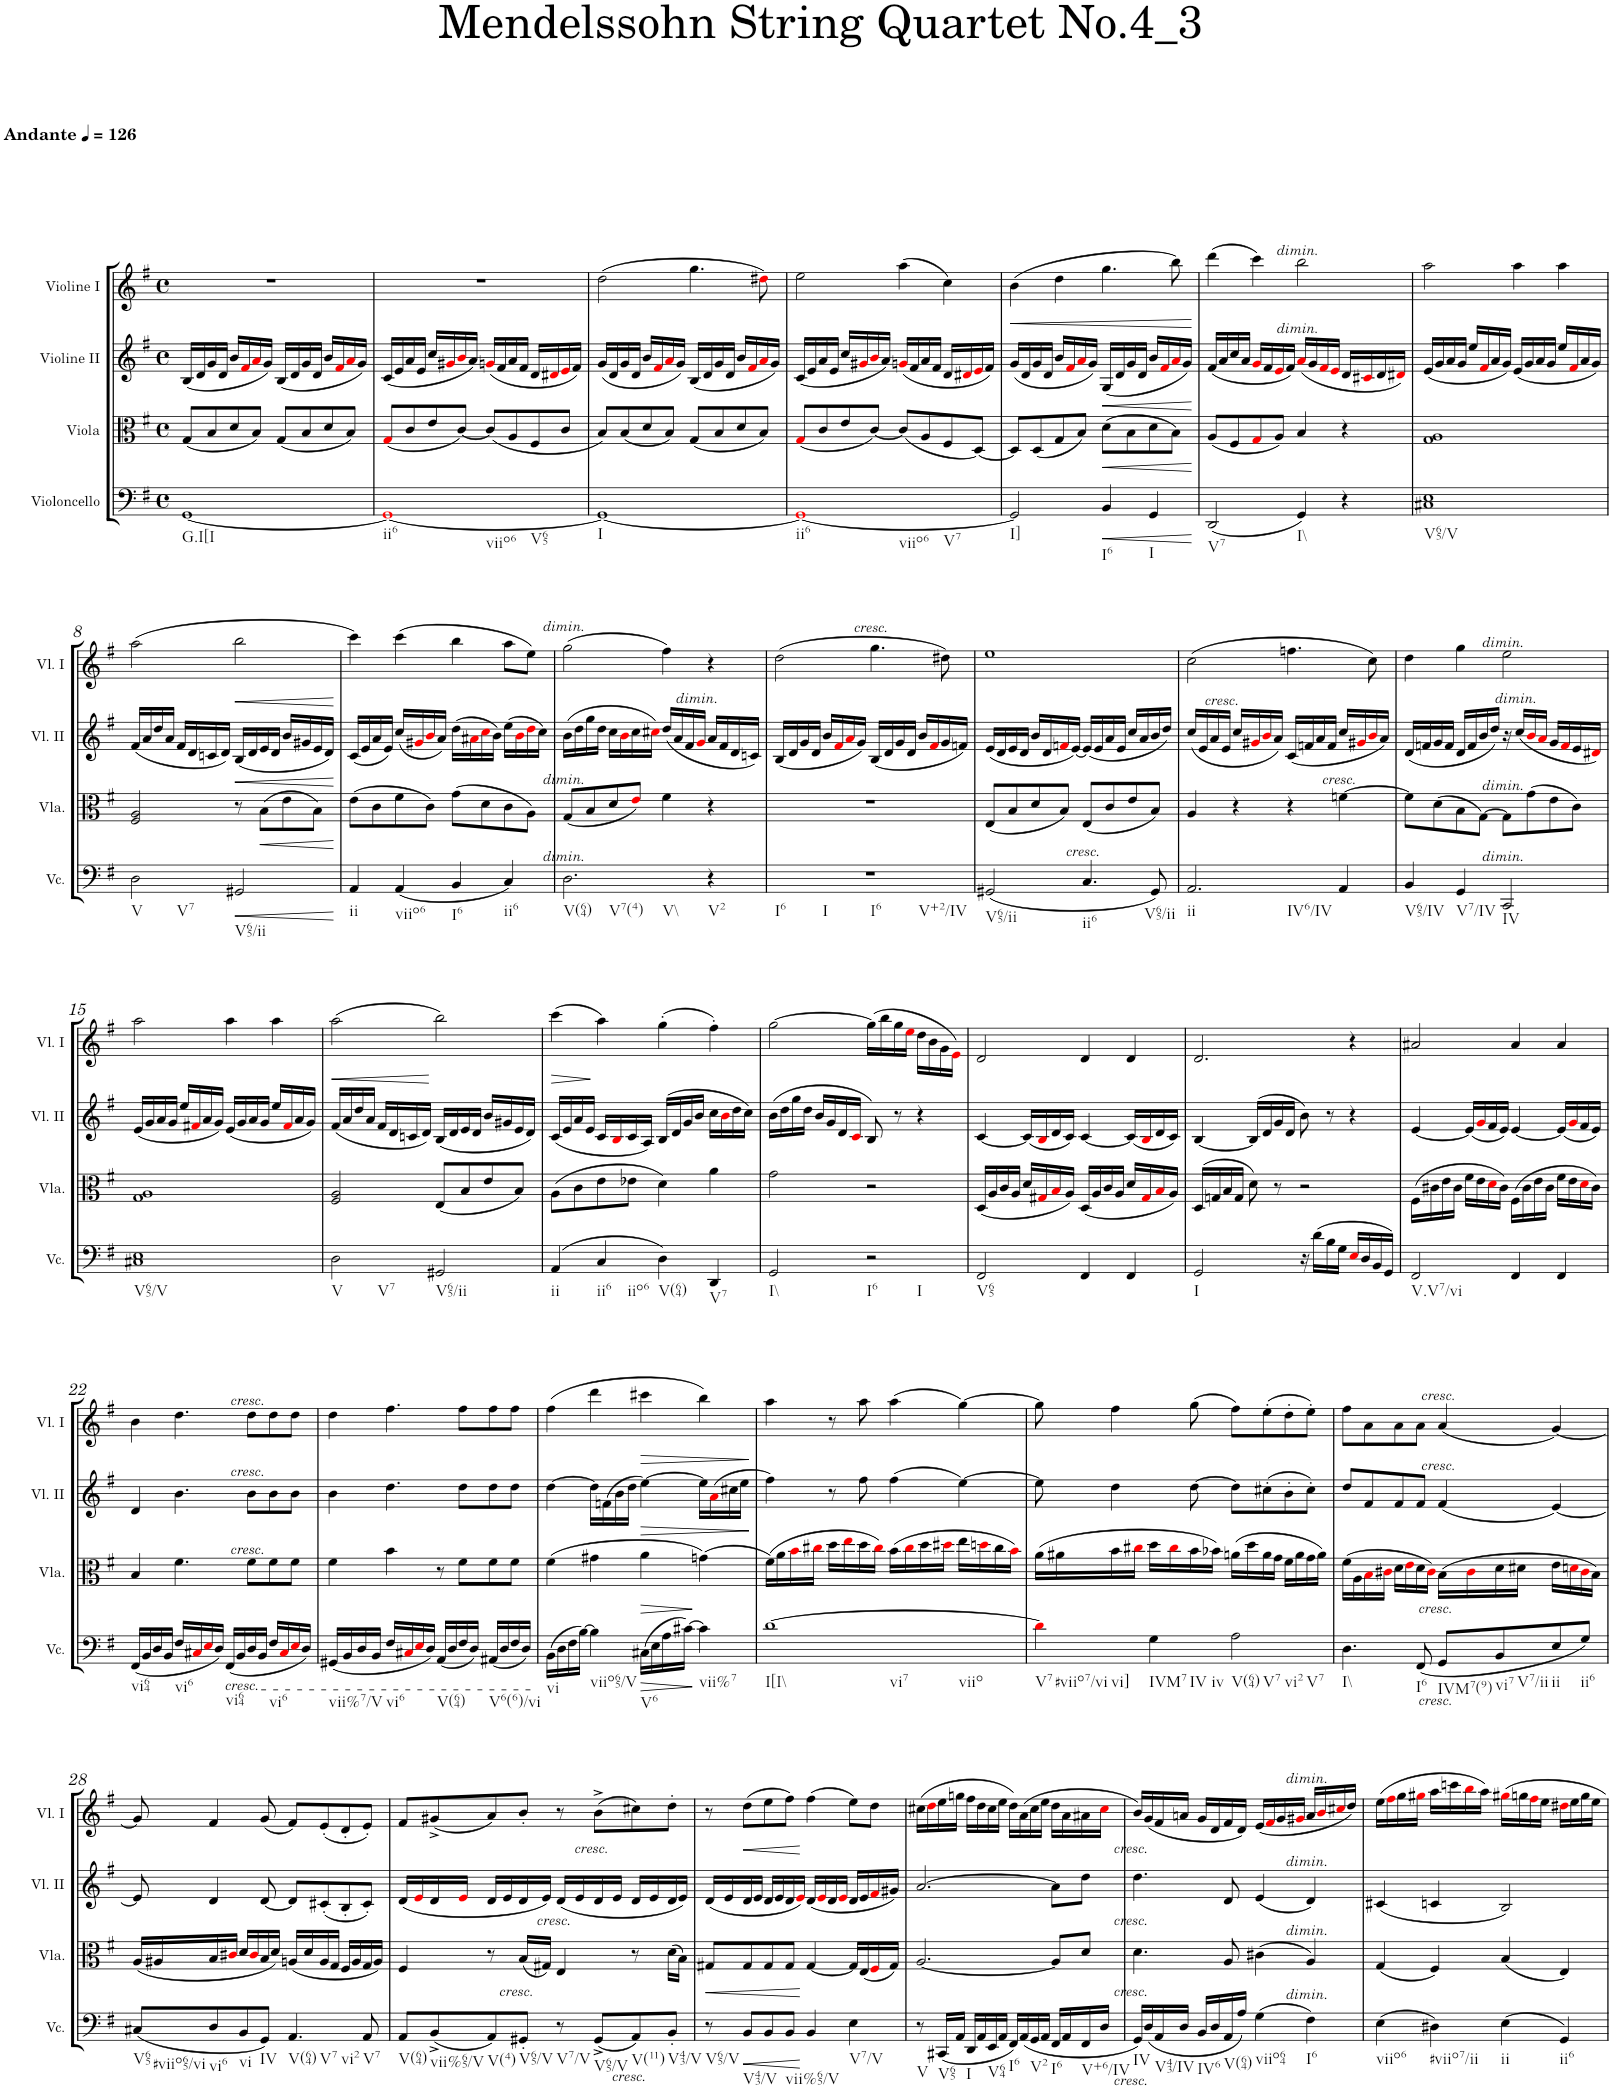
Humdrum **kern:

**kern	**dynam	**kern	**dynam	**kern	**dynam	**kern	**dynam
*part4	*part4	*part3	*part3	*part2	*part2	*part1	*part1
*staff4	*staff4	*staff3	*staff3	*staff2	*staff2	*staff1	*staff1
*I"Violoncello	*	*I"Viola	*	*I"Violine II	*	*I"Violine I	*
*I'Vc.	*	*I'Vla.	*	*I'Vl. II	*	*I'Vl. I	*
*clefF4	*	*clefC3	*	*clefG2	*	*clefG2	*
*k[f#]	*	*k[f#]	*	*k[f#]	*	*k[f#]	*
*M4/4	*	*M4/4	*	*M4/4	*	*M4/4	*
*met(c)	*	*met(c)	*	*met(c)	*	*met(c)	*
*MM126	*	*MM126	*	*MM126	*	*MM126	*
=1	=1	=1	=1	=1	=1	=1	=1
!	!	!	!	!	!	!LO:TX:a:B:t=Andante	!
!LO:TX:b:t=G.I[I	!	!	!	!	!	!	!
[1GG	.	(8G/L	.	(16B/LL	.	1r	.
.	.	.	.	16d/	.	.	.
.	.	8B/	.	16g/	.	.	.
.	.	.	.	16d/JJ	.	.	.
.	.	8d/	.	16b/LL	.	.	.
.	.	.	.	16f#i/	.	.	.
.	.	8B/J)	.	16ai/	.	.	.
.	.	.	.	16g/JJ)	.	.	.
.	.	(8G/L	.	(16B/LL	.	.	.
.	.	.	.	16d/	.	.	.
.	.	8B/	.	16g/	.	.	.
.	.	.	.	16d/JJ	.	.	.
.	.	8d/	.	16b/LL	.	.	.
.	.	.	.	16f#i/	.	.	.
.	.	8B/J)	.	16ai/	.	.	.
.	.	.	.	16g/JJ)	.	.	.
=2	=2	=2	=2	=2	=2	=2	=2
!LO:TX:b:t=ii6	!	!	!	!	!	!	!
!LO:TX:b:t=viio6	!	!	!	!	!	!	!
!LO:TX:b:t=V65	!	!	!	!	!	!	!
1GGi_	.	(8Gi/L	.	(16c/LL	.	1r	.
.	.	.	.	16e/	.	.	.
.	.	8c/	.	16a/	.	.	.
.	.	.	.	16e/JJ	.	.	.
.	.	8e/	.	16cc/LL	.	.	.
.	.	.	.	16g#Xi/	.	.	.
.	.	[8c/J)	.	16bi/	.	.	.
.	.	.	.	16a/JJ)	.	.	.
.	.	(8c/L]	.	(16gni/LL	.	.	.
.	.	.	.	16f#/	.	.	.
.	.	8A/	.	16a/	.	.	.
.	.	.	.	16f#/JJ	.	.	.
.	.	8F#/	.	16d/LL	.	.	.
.	.	.	.	16d#Xi/	.	.	.
.	.	8c/J	.	16ei/	.	.	.
.	.	.	.	16f#/JJ)	.	.	.
=3	=3	=3	=3	=3	=3	=3	=3
!LO:TX:b:t=I	!	!	!	!	!	!	!
1GG_	.	8B/L)	.	(16g/LL	.	(2dd\	.
.	.	.	.	16d/	.	.	.
.	.	(8B/	.	16g/	.	.	.
.	.	.	.	16d/JJ	.	.	.
.	.	8d/	.	16b/LL	.	.	.
.	.	.	.	16f#i/	.	.	.
.	.	8B/J)	.	16ai/	.	.	.
.	.	.	.	16g/JJ)	.	.	.
.	.	(8G/L	.	(16B/LL	.	4.gg\	.
.	.	.	.	16d/	.	.	.
.	.	8B/	.	16g/	.	.	.
.	.	.	.	16d/JJ	.	.	.
.	.	8d/	.	16b/LL	.	.	.
.	.	.	.	16f#i/	.	.	.
.	.	8B/J)	.	16ai/	.	8dd#Xi\)	.
.	.	.	.	16g/JJ)	.	.	.
=4	=4	=4	=4	=4	=4	=4	=4
!LO:TX:b:t=ii6	!	!	!	!	!	!	!
!LO:TX:b:t=viio6	!	!	!	!	!	!	!
!LO:TX:b:t=V7	!	!	!	!	!	!	!
1GGi_	.	(8Gi/L	.	(16c/LL	.	2ee\	.
.	.	.	.	16e/	.	.	.
.	.	8c/	.	16a/	.	.	.
.	.	.	.	16e/JJ	.	.	.
.	.	8e/	.	16cc/LL	.	.	.
.	.	.	.	16g#Xi/	.	.	.
.	.	[8c/J)	.	16bi/	.	.	.
.	.	.	.	16a/JJ)	.	.	.
.	.	(8c/L]	.	(16gni/LL	.	(4aa\	.
.	.	.	.	16f#/	.	.	.
.	.	8A/	.	16a/	.	.	.
.	.	.	.	16f#/JJ	.	.	.
.	.	8F#/	.	16d/LL	.	4cc\)	.
.	.	.	.	16d#Xi/	.	.	.
.	.	[8D/J)	.	16ei/	.	.	.
.	.	.	.	16f#/JJ)	.	.	.
=5	=5	=5	=5	=5	=5	=5	=5
!LO:TX:b:t=I]	!	!	!	!	!	!	!
!	!	!	!	!	!	!	!LO:HP:b
2GG/]	.	8D/L]	.	(16g/LL	.	(4b\	<
.	.	.	.	16d/	.	.	.
.	.	(8D/	.	16g/	.	.	.
.	.	.	.	16d/JJ	.	.	.
.	.	8G/	.	16b/LL	.	4dd\	.
.	.	.	.	16f#i/	.	.	.
.	.	8B/J)	.	16ai/	.	.	.
.	.	.	.	16g/JJ)	.	.	.
!LO:TX:b:t=I6	!	!	!	!	!	!	!
!	!LO:HP:b	!	!LO:HP:b	!	!LO:HP:b	!	!
4BB/	<	(8d\L	<	(16G/LL	<	4.gg\	.
.	.	.	.	16d/	.	.	.
.	.	8B\	.	16g/	.	.	.
.	.	.	.	16d/JJ	.	.	.
!LO:TX:b:t=I	!	!	!	!	!	!	!
4GG/	.	8d\	.	16b/LL	.	.	.
.	.	.	.	16f#i/	.	.	.
.	.	8B\J)	.	16ai/	.	8bb\)	.
.	.	.	.	16g/JJ)	.	.	.
.	[	.	[	.	[	.	[
=6	=6	=6	=6	=6	=6	=6	=6
!LO:TX:b:t=V7	!	!	!	!	!	!	!
(2DD/	.	(8A/L	.	(16f#/LL	.	(4ddd\	.
.	.	.	.	16a/	.	.	.
.	.	8F#/	.	16cc/	.	.	.
.	.	.	.	16a/JJ	.	.	.
.	.	8Gi/	.	16gi/LL	.	4ccc\)	.
.	.	.	.	16f#/	.	.	.
.	.	8A/J)	.	16ei/	.	.	.
.	.	.	.	16f#/JJ)	.	.	.
!	!	!	!	!	!	!LO:TX:a:i:t=dimin.	!
!	!	!	!	!LO:TX:a:i:t=dimin.	!	!	!
!LO:TX:b:t=I\\	!	!	!	!	!	!	!
4GG/)	.	4B/	.	(16ai/LL	.	2bb\	.
.	.	.	.	16g/	.	.	.
.	.	.	.	16f#i/	.	.	.
.	.	.	.	16ei/JJ	.	.	.
4r	.	4r	.	16d/LL	.	.	.
.	.	.	.	16c#Xi/	.	.	.
.	.	.	.	16d/	.	.	.
.	.	.	.	16d#Xi/JJ)	.	.	.
=7	=7	=7	=7	=7	=7	=7	=7
!LO:TX:b:t=V65/V	!	!	!	!	!	!	!
1C#X 1E	.	1G 1A	.	(16e/LL	.	2aa\	.
.	.	.	.	16g/	.	.	.
.	.	.	.	16a/	.	.	.
.	.	.	.	16g/JJ	.	.	.
.	.	.	.	16ee/LL	.	.	.
.	.	.	.	16f#i/	.	.	.
.	.	.	.	16a/	.	.	.
.	.	.	.	16g/JJ)	.	.	.
.	.	.	.	(16e/LL	.	4aa\	.
.	.	.	.	16g/	.	.	.
.	.	.	.	16a/	.	.	.
.	.	.	.	16g/JJ	.	.	.
.	.	.	.	16ee/LL	.	4aa\	.
.	.	.	.	16f#i/	.	.	.
.	.	.	.	16a/	.	.	.
.	.	.	.	16g/JJ)	.	.	.
!!LO:LB:g=z
=8	=8	=8	=8	=8	=8	=8	=8
!LO:TX:b:t=V	!	!	!	!	!	!	!
!LO:TX:b:t=V7	!	!	!	!	!	!	!
2D\	.	2F#/ 2A/	.	(16f#/LL	.	(2aa\	.
.	.	.	.	16a/	.	.	.
.	.	.	.	16dd/	.	.	.
.	.	.	.	16a/JJ	.	.	.
.	.	.	.	16f#/LL	.	.	.
.	.	.	.	16d/	.	.	.
.	.	.	.	16cn/	.	.	.
.	.	.	.	16d/JJ)	.	.	.
!LO:TX:b:t=V65/ii	!	!	!	!	!	!	!
!	!LO:HP:b	!	!	!	!LO:HP:b	!	!LO:HP:b
2GG#X/	<	8r	.	(16B/LL	<	2bb\	<
.	.	.	.	16d/	.	.	.
!	!	!	!LO:HP:b	!	!	!	!
.	.	(8B\L	<	16e/	.	.	.
.	.	.	.	16d/JJ	.	.	.
.	.	8e\	.	16b/LL	.	.	.
.	.	.	.	16g#X/	.	.	.
.	.	8B\J)	.	16e/	.	.	.
.	.	.	.	16d/JJ)	.	.	.
.	[	.	[	.	[	.	[
=9	=9	=9	=9	=9	=9	=9	=9
!LO:TX:b:t=ii	!	!	!	!	!	!	!
4AA/	.	(8e\L	.	(16c/LL	.	4ccc\)	.
.	.	.	.	16e/	.	.	.
.	.	8c\	.	16a/	.	.	.
.	.	.	.	16e/JJ)	.	.	.
!LO:TX:b:t=viio6	!	!	!	!	!	!	!
(4AA/	.	8f#\	.	(16cc/LL	.	(4ccc\	.
.	.	.	.	16g#Xi/	.	.	.
.	.	8c\J)	.	16bi/	.	.	.
.	.	.	.	16a/JJ)	.	.	.
!LO:TX:b:t=I6	!	!	!	!	!	!	!
4BB/	.	(8g\L	.	(16dd\LL	.	4bb\	.
.	.	.	.	16a#Xi\	.	.	.
.	.	8d\	.	16cci\	.	.	.
.	.	.	.	16b\JJ)	.	.	.
!LO:TX:b:t=ii6	!	!	!	!	!	!	!
4C/)	.	8c\	.	(16ee\LL	.	8aa\L	.
.	.	.	.	16bi\	.	.	.
.	.	8A\J)	.	16ddi\	.	8ee\J)	.
.	.	.	.	16cc\JJ)	.	.	.
=10	=10	=10	=10	=10	=10	=10	=10
!	!	!	!	!	!	!LO:TX:a:i:t=dimin.	!
!	!	!LO:TX:a:i:t=dimin.	!	!	!	!	!
!LO:TX:a:i:t=dimin.	!	!	!	!	!	!	!
!LO:TX:b:t=V(64)	!	!	!	!	!	!	!
!LO:TX:b:t=V7(4)	!	!	!	!	!	!	!
!LO:TX:b:t=V\\	!	!	!	!	!	!	!
2.D\	.	(8G/L	.	(16b\LL	.	(2gg\	.
.	.	.	.	16dd\	.	.	.
.	.	8B/	.	16gg\	.	.	.
.	.	.	.	16dd\JJ	.	.	.
.	.	8d/	.	16cc\LL	.	.	.
.	.	.	.	16bi\	.	.	.
.	.	8ei/J)	.	16cc\	.	.	.
.	.	.	.	16cc#Xi\JJ)	.	.	.
.	.	4f#\	.	(16dd/LL	.	4ff#\)	.
.	.	.	.	16a/	.	.	.
.	.	.	.	16f#/	.	.	.
!	!	!	!	!LO:TX:a:i:t=dimin.	!	!	!
.	.	.	.	16gi/JJ	.	.	.
!LO:TX:b:t=V2	!	!	!	!	!	!	!
4r	.	4r	.	16a/LL	.	4r	.
.	.	.	.	16f#/	.	.	.
.	.	.	.	16d/	.	.	.
.	.	.	.	16cn/JJ)	.	.	.
=11	=11	=11	=11	=11	=11	=11	=11
!LO:TX:b:t=I6	!	!	!	!	!	!	!
!LO:TX:b:t=I	!	!	!	!	!	!	!
!LO:TX:b:t=I6	!	!	!	!	!	!	!
!LO:TX:b:t=V+2/IV	!	!	!	!	!	!	!
1r	.	1r	.	(16B/LL	.	(2dd\	.
.	.	.	.	16d/	.	.	.
.	.	.	.	16g/	.	.	.
.	.	.	.	16d/JJ	.	.	.
.	.	.	.	16b/LL	.	.	.
.	.	.	.	16f#i/	.	.	.
.	.	.	.	16ai/	.	.	.
.	.	.	.	16g/JJ)	.	.	.
!	!	!	!	!	!	!LO:TX:a:i:t=cresc.	!
.	.	.	.	(16B/LL	.	4.gg\	.
.	.	.	.	16d/	.	.	.
.	.	.	.	16g/	.	.	.
.	.	.	.	16d/JJ	.	.	.
.	.	.	.	16b/LL	.	.	.
.	.	.	.	16f#i/	.	.	.
.	.	.	.	16g/	.	8dd#X\)	.
.	.	.	.	16fn/JJ)	.	.	.
=12	=12	=12	=12	=12	=12	=12	=12
!LO:TX:b:t=V65/ii	!	!	!	!	!	!	!
(2GG#X/	.	(8E/L	.	(16e/LL	.	1ee	.
.	.	.	.	16d/	.	.	.
.	.	8B/	.	16e/	.	.	.
.	.	.	.	16d/JJ	.	.	.
.	.	8d/	.	16b/LL	.	.	.
.	.	.	.	16d/	.	.	.
.	.	8B/J)	.	16fni/	.	.	.
.	.	.	.	[16e/JJ)	.	.	.
!LO:TX:a:i:t=cresc.	!	!	!	!	!	!	!
!LO:TX:b:t=ii6	!	!	!	!	!	!	!
4.C/	.	(8E/L	.	(16e/LL]	.	.	.
.	.	.	.	16e/	.	.	.
.	.	8c/	.	16a/	.	.	.
.	.	.	.	16e/JJ	.	.	.
.	.	8e/	.	16cc/LL	.	.	.
.	.	.	.	16a/	.	.	.
!LO:TX:b:t=V65/ii	!	!	!	!	!	!	!
8GG#/)	.	8B/J)	.	16b/	.	.	.
.	.	.	.	16dd/JJ)	.	.	.
=13	=13	=13	=13	=13	=13	=13	=13
!LO:TX:b:t=ii	!	!	!	!	!	!	!
!LO:TX:b:t=IV6/IV	!	!	!	!	!	!	!
2.AA/	.	4A/	.	(16cc/LL	.	(2cc\	.
.	.	.	.	16e/	.	.	.
.	.	.	.	16a/	.	.	.
!	!	!	!	!LO:TX:a:i:t=cresc.	!	!	!
.	.	.	.	16e/JJ	.	.	.
.	.	4r	.	16cc/LL	.	.	.
.	.	.	.	16g#Xi/	.	.	.
.	.	.	.	16bi/	.	.	.
.	.	.	.	16a/JJ)	.	.	.
.	.	4r	.	(16c/LL	.	4.ffn\	.
.	.	.	.	16fn/	.	.	.
.	.	.	.	16a/	.	.	.
.	.	.	.	16f/JJ	.	.	.
!	!	!LO:TX:a:i:t=cresc.	!	!	!	!	!
4AA/	.	[4fn\	.	16cc/LL	.	.	.
.	.	.	.	16g#Xi/	.	.	.
.	.	.	.	16bi/	.	8cc\)	.
.	.	.	.	16a/JJ)	.	.	.
=14	=14	=14	=14	=14	=14	=14	=14
!LO:TX:b:t=V65/IV	!	!	!	!	!	!	!
4BB/	.	8f\L]	.	(16d/LL	.	4dd\	.
.	.	.	.	16fn/	.	.	.
.	.	(8d\	.	16g/	.	.	.
.	.	.	.	16f/JJ	.	.	.
!LO:TX:b:t=V7/IV	!	!	!	!	!	!	!
4GG/	.	8B\	.	16d/LL	.	4gg\	.
.	.	.	.	16f/	.	.	.
.	.	[8G\J)	.	16b/	.	.	.
.	.	.	.	16dd/JJ)	.	.	.
!	!	!	!	!	!	!LO:TX:a:i:t=dimin.	!
!	!	!LO:TX:a:i:t=dimin.	!	!	!	!	!
!LO:TX:a:i:t=dimin.	!	!	!	!	!	!	!
!LO:TX:b:t=IV	!	!	!	!	!	!	!
2CC/	.	8G\L]	.	16r	.	2ee\	.
!	!	!	!	!LO:TX:a:i:t=dimin.	!	!	!
.	.	.	.	(16cc/LL	.	.	.
.	.	(8g\	.	16bi/	.	.	.
.	.	.	.	16ai/JJ	.	.	.
.	.	8e\	.	16g/LL	.	.	.
.	.	.	.	16fi/	.	.	.
.	.	8c\J)	.	16e/	.	.	.
.	.	.	.	16d#Xi/JJ)	.	.	.
!!LO:LB:g=z
=15	=15	=15	=15	=15	=15	=15	=15
!LO:TX:b:t=V65/V	!	!	!	!	!	!	!
1C#X 1E	.	1G 1A	.	(16e/LL	.	2aa\	.
.	.	.	.	16g/	.	.	.
.	.	.	.	16a/	.	.	.
.	.	.	.	16g/JJ	.	.	.
.	.	.	.	16ee/LL	.	.	.
.	.	.	.	16f#Xi/	.	.	.
.	.	.	.	16a/	.	.	.
.	.	.	.	16g/JJ)	.	.	.
.	.	.	.	(16e/LL	.	4aa\	.
.	.	.	.	16g/	.	.	.
.	.	.	.	16a/	.	.	.
.	.	.	.	16g/JJ	.	.	.
.	.	.	.	16ee/LL	.	4aa\	.
.	.	.	.	16f#i/	.	.	.
.	.	.	.	16a/	.	.	.
.	.	.	.	16g/JJ)	.	.	.
=16	=16	=16	=16	=16	=16	=16	=16
!LO:TX:b:t=V	!	!	!	!	!	!	!
!LO:TX:b:t=V7	!	!	!	!	!	!	!
!	!	!	!	!	!	!	!LO:HP:b
2D\	.	2F#/ 2A/	.	(16f#/LL	.	(2aa\	<
.	.	.	.	16a/	.	.	.
.	.	.	.	16dd/	.	.	.
.	.	.	.	16a/JJ	.	.	.
.	.	.	.	16f#/LL	.	.	.
.	.	.	.	16d/	.	.	.
.	.	.	.	16cn/	.	.	.
.	.	.	.	16d/JJ)	.	.	.
!LO:TX:b:t=V65/ii	!	!	!	!	!	!	!
2GG#X/	.	(8E/L	.	(16B/LL	.	2bb\)	[
.	.	.	.	16d/	.	.	.
.	.	8B/	.	16e/	.	.	.
.	.	.	.	16d/JJ	.	.	.
.	.	8e/	.	16b/LL	.	.	.
.	.	.	.	16g#X/	.	.	.
.	.	8B/J)	.	16e/	.	.	.
.	.	.	.	16d/JJ)	.	.	.
=17	=17	=17	=17	=17	=17	=17	=17
!LO:TX:b:t=ii	!	!	!	!	!	!	!
!	!	!	!	!	!	!	!LO:HP:b
(4AA/	.	(8A\L	.	(16c/LL	.	(4ccc\	>
.	.	.	.	16e/	.	.	.
.	.	8c\	.	16a/	.	.	.
.	.	.	.	16e/JJ	.	.	.
!LO:TX:b:t=ii6	!	!	!	!	!	!	!
!LO:TX:b:t=iio6	!	!	!	!	!	!	!
4C/	.	8e\	.	16c/LL	.	4aa\)	]
.	.	.	.	16Bi/	.	.	.
.	.	8e-X\J	.	16c/	.	.	.
.	.	.	.	16A/JJ)	.	.	.
!LO:TX:b:t=V(64)	!	!	!	!	!	!	!
4D\)	.	4d\)	.	(16B/LL	.	(4gg'\	.
.	.	.	.	16d/	.	.	.
.	.	.	.	16g/	.	.	.
.	.	.	.	16b/JJ	.	.	.
!LO:TX:b:t=V7	!	!	!	!	!	!	!
4DD/	.	4a\	.	16cc\LL	.	4ff#'\)	.
.	.	.	.	16bi\	.	.	.
.	.	.	.	16dd\	.	.	.
.	.	.	.	16cc\JJ)	.	.	.
=18	=18	=18	=18	=18	=18	=18	=18
!LO:TX:b:t=I\\	!	!	!	!	!	!	!
2GG/	.	2g\	.	(16b\LL	.	[2gg\	.
.	.	.	.	16dd\	.	.	.
.	.	.	.	16gg\	.	.	.
.	.	.	.	16dd\JJ	.	.	.
.	.	.	.	16b/LL	.	.	.
.	.	.	.	16g/	.	.	.
.	.	.	.	16d/	.	.	.
.	.	.	.	16ci/JJ	.	.	.
!LO:TX:b:t=I6	!	!	!	!	!	!	!
!LO:TX:b:t=I	!	!	!	!	!	!	!
2r	.	2r	.	8B/)	.	(16gg\LL]	.
.	.	.	.	.	.	16bb\	.
.	.	.	.	8r	.	16gg\	.
.	.	.	.	.	.	16eei\JJ	.
.	.	.	.	4r	.	16dd\LL	.
.	.	.	.	.	.	16b\	.
.	.	.	.	.	.	16g\	.
.	.	.	.	.	.	16ei\JJ)	.
=19	=19	=19	=19	=19	=19	=19	=19
!LO:TX:b:t=V65	!	!	!	!	!	!	!
2FF#/	.	(16D/LL	.	[4c/	.	2d/	.
.	.	16A/	.	.	.	.	.
.	.	16c/	.	.	.	.	.
.	.	16A/JJ	.	.	.	.	.
.	.	16d/LL	.	(16c/LL]	.	.	.
.	.	16G#Xi/	.	16Bi/	.	.	.
.	.	16Bi/	.	16d/	.	.	.
.	.	16A/JJ)	.	16c/JJ)	.	.	.
4FF#/	.	(16D/LL	.	[4c/	.	4d/	.
.	.	16A/	.	.	.	.	.
.	.	16c/	.	.	.	.	.
.	.	16A/JJ	.	.	.	.	.
4FF#/	.	16d/LL	.	(16c/LL]	.	4d/	.
.	.	16G#i/	.	16Bi/	.	.	.
.	.	16Bi/	.	16d/	.	.	.
.	.	16A/JJ)	.	16c/JJ)	.	.	.
=20	=20	=20	=20	=20	=20	=20	=20
!LO:TX:b:t=I	!	!	!	!	!	!	!
2GG/	.	(16D/LL	.	[4B/	.	2.d/	.
.	.	16Gn/	.	.	.	.	.
.	.	16B/	.	.	.	.	.
.	.	16G/JJ	.	.	.	.	.
.	.	8d\)	.	(16B/LL]	.	.	.
.	.	.	.	16d/	.	.	.
.	.	8r	.	16g/	.	.	.
.	.	.	.	16d/JJ	.	.	.
16r	.	2r	.	8b\)	.	.	.
(16d\LL	.	.	.	.	.	.	.
16B\	.	.	.	8r	.	.	.
16G\JJ	.	.	.	.	.	.	.
16Ei/LL	.	.	.	4r	.	4r	.
16D/	.	.	.	.	.	.	.
16BB/	.	.	.	.	.	.	.
16GG/JJ)	.	.	.	.	.	.	.
=21	=21	=21	=21	=21	=21	=21	=21
!LO:TX:b:t=V.V7/vi	!	!	!	!	!	!	!
2FF#/	.	(16F#\LL	.	[4e/	.	2a#X/	.
.	.	16c#X\	.	.	.	.	.
.	.	16e\	.	.	.	.	.
.	.	16c#\JJ	.	.	.	.	.
.	.	16f#\LL	.	(16e/LL]	.	.	.
.	.	16e\	.	16gi/	.	.	.
.	.	16di\	.	16f#/	.	.	.
.	.	16c#\JJ)	.	16e/JJ)	.	.	.
4FF#/	.	(16F#\LL	.	[4e/	.	4a#/	.
.	.	16c#\	.	.	.	.	.
.	.	16e\	.	.	.	.	.
.	.	16c#\JJ	.	.	.	.	.
4FF#/	.	16f#\LL	.	(16e/LL]	.	4a#/	.
.	.	16e\	.	16gi/	.	.	.
.	.	16di\	.	16f#/	.	.	.
.	.	16c#\JJ)	.	16e/JJ)	.	.	.
!!LO:LB:g=z
=22	=22	=22	=22	=22	=22	=22	=22
!LO:TX:b:t=vi64	!	!	!	!	!	!	!
(16FF#/LL	.	4B/	.	4d/	.	4b\	.
16BB/	.	.	.	.	.	.	.
16D/	.	.	.	.	.	.	.
16BB/JJ	.	.	.	.	.	.	.
!LO:TX:b:t=vi6	!	!	!	!	!	!	!
16F#/LL	.	4.f#\	.	4.b\	.	4.dd\	.
16C#Xi/	.	.	.	.	.	.	.
16Ei/	.	.	.	.	.	.	.
16D/JJ)	.	.	.	.	.	.	.
!LO:TX:b:i:t=cresc.	!	!	!	!	!	!	!
!LO:TX:b:t=vi64	!	!	!	!	!	!	!
(16FF#/LL	.	.	.	.	.	.	.
16BB/	.	.	.	.	.	.	.
!	!	!	!	!	!	!LO:TX:a:i:t=cresc.	!
!	!	!	!	!LO:TX:a:i:t=cresc.	!	!	!
!	!	!LO:TX:a:i:t=cresc.	!	!	!	!	!
16D/	.	8f#\L	.	8b\L	.	8dd\L	.
16BB/JJ	.	.	.	.	.	.	.
!LO:TX:b:t=vi6	!	!	!	!	!	!	!
16F#/LL	.	8f#\	.	8b\	.	8dd\	.
16C#i/	.	.	.	.	.	.	.
16Ei/	.	8f#\J	.	8b\J	.	8dd\J	.
16D/JJ)	.	.	.	.	.	.	.
=23	=23	=23	=23	=23	=23	=23	=23
!LO:TX:b:t=vii%7/V	!	!	!	!	!	!	!
(16GG#X/LL	.	4f#\	.	4b\	.	4dd\	.
16BB/	.	.	.	.	.	.	.
16D/	.	.	.	.	.	.	.
16BB/JJ	.	.	.	.	.	.	.
!LO:TX:b:t=vi6	!	!	!	!	!	!	!
16F#/LL	.	4b\	.	4.dd\	.	4.ff#\	.
16C#Xi/	.	.	.	.	.	.	.
16Ei/	.	.	.	.	.	.	.
16D/JJ)	.	.	.	.	.	.	.
!LO:TX:b:t=V(64)	!	!	!	!	!	!	!
(16AA/LL	.	8r	.	.	.	.	.
16D/	.	.	.	.	.	.	.
16F#/	.	8f#\L	.	8dd\L	.	8ff#\L	.
16D/JJ)	.	.	.	.	.	.	.
!LO:TX:b:t=V6(6)/vi	!	!	!	!	!	!	!
(16AA#X/LL	.	8f#\	.	8dd\	.	8ff#\	.
16D/	.	.	.	.	.	.	.
16F#/	.	8f#\J	.	8dd\J	.	8ff#\J	.
16D/JJ)	.	.	.	.	.	.	.
=24	=24	=24	=24	=24	=24	=24	=24
!LO:TX:b:t=vi	!	!	!	!	!	!	!
(16BB\LL	.	(4f#\	.	[4dd\	.	(4ff#\	.
16D\	.	.	.	.	.	.	.
16F#\	.	.	.	.	.	.	.
[16B\JJ)	.	.	.	.	.	.	.
!LO:TX:b:t=viio65/V	!	!	!	!	!	!	!
4B\]	.	4g#X\	.	16dd\LL]	.	4ddd\	.
.	.	.	.	(16fn\	.	.	.
.	.	.	.	16b\	.	.	.
.	.	.	.	16dd\JJ	.	.	.
!LO:TX:b:t=V6	!	!	!	!	!	!	!
!	!LO:HP:b	!	!LO:HP:b	!	!LO:HP:b	!	!LO:HP:b
(16C#X\LL	>	4a\	>	[4ee\)	>	4ccc#X\	>
16E\	.	.	.	.	.	.	.
16A\	.	.	.	.	.	.	.
[16c#X\JJ)	.	.	.	.	.	.	.
!LO:TX:b:t=vii%7	!	!	!	!	!	!	!
4c#\]	]	(4gn\)	]	16ee\LL]	.	4bb\)	.
.	.	.	.	(16ai\	.	.	.
.	.	.	.	16cc#X\	.	.	.
.	.	.	.	16ee\JJ	.	.	.
.	.	.	.	.	]	.	]
=25	=25	=25	=25	=25	=25	=25	=25
!LO:TX:b:t=I[I\\	!	!	!	!	!	!	!
!LO:TX:b:t=vi7	!	!	!	!	!	!	!
!LO:TX:b:t=viio	!	!	!	!	!	!	!
[1d	.	(16f#\LL)	.	4ff#\)	.	4aa\	.
.	.	16a\	.	.	.	.	.
.	.	16bi\	.	.	.	.	.
.	.	16cc#Xi\JJ	.	.	.	.	.
.	.	16dd\LL	.	8r	.	8r	.
.	.	16eei\	.	.	.	.	.
.	.	16dd\	.	8ff#\	.	8aa\	.
.	.	16cc#i\JJ)	.	.	.	.	.
.	.	(16b\LL	.	(4ff#\	.	(4aa\	.
.	.	16cc#i\	.	.	.	.	.
.	.	16dd\	.	.	.	.	.
.	.	16dd#Xi\JJ	.	.	.	.	.
.	.	16ee\LL	.	[4ee\)	.	[4gg\)	.
.	.	16ddni\	.	.	.	.	.
.	.	16cc#\	.	.	.	.	.
.	.	16bi\JJ)	.	.	.	.	.
=26	=26	=26	=26	=26	=26	=26	=26
!LO:TX:b:t=V7	!	!	!	!	!	!	!
!LO:TX:b:t=#viio7/vi	!	!	!	!	!	!	!
!LO:TX:b:t=vi]	!	!	!	!	!	!	!
4di\]	.	(16a\LL	.	8ee\]	.	8gg\]	.
.	.	16a#X\	.	.	.	.	.
.	.	16b\	.	4dd\	.	4ff#\	.
.	.	16cc#Xi\JJ	.	.	.	.	.
!LO:TX:b:t=IVM7	!	!	!	!	!	!	!
!LO:TX:b:t=IV	!	!	!	!	!	!	!
!LO:TX:b:t=iv	!	!	!	!	!	!	!
4G\	.	16dd\LL	.	.	.	.	.
.	.	16cc#i\	.	.	.	.	.
.	.	16b\	.	[8dd\	.	(8gg\	.
.	.	16b-X\JJ)	.	.	.	.	.
!LO:TX:b:t=V(64)	!	!	!	!	!	!	!
!LO:TX:b:t=V7	!	!	!	!	!	!	!
!LO:TX:b:t=vi2	!	!	!	!	!	!	!
!LO:TX:b:t=V7	!	!	!	!	!	!	!
2A\	.	(16an\LL	.	8dd\L]	.	8ff#\L)	.
.	.	16dd\	.	.	.	.	.
.	.	16a\	.	(8cc#X'\	.	(8ee'\	.
.	.	16g\JJ	.	.	.	.	.
.	.	16f#\LL	.	8b'\	.	8dd'\	.
.	.	16a\	.	.	.	.	.
.	.	16g\	.	8cc#'\J)	.	8ee'\J)	.
.	.	16a\JJ)	.	.	.	.	.
=27	=27	=27	=27	=27	=27	=27	=27
!LO:TX:b:t=I\\	!	!	!	!	!	!	!
4.D\	.	(16f#\LL	.	8dd/L	.	8ff#\L	.
.	.	16A\	.	.	.	.	.
.	.	16Bi\	.	8f#/	.	8a\	.
.	.	16c#Xi\JJ	.	.	.	.	.
.	.	16d\LL	.	8f#/	.	8a\	.
.	.	16ei\	.	.	.	.	.
!LO:TX:b:t=I6	!	!	!	!	!	!	!
(8FF#/	.	16d\	.	8f#/J	.	8a\J	.
.	.	16c#i\JJ)	.	.	.	.	.
!	!	!	!	!	!	!LO:TX:a:i:t=cresc.	!
!	!	!	!	!LO:TX:a:i:t=cresc.	!	!	!
!	!	!LO:TX:b:i:t=cresc.	!	!	!	!	!
!LO:TX:b:i:t=cresc.	!	!	!	!	!	!	!
!LO:TX:b:t=IVM7(9)	!	!	!	!	!	!	!
8GG/L	.	(16B\LL	.	(4f#/	.	(4a/	.
.	.	16c#i\	.	.	.	.	.
!LO:TX:b:t=vi7	!	!	!	!	!	!	!
!LO:TX:b:t=V7/ii	!	!	!	!	!	!	!
8BB/	.	16d\	.	.	.	.	.
.	.	16d#X\JJ	.	.	.	.	.
!LO:TX:b:t=ii	!	!	!	!	!	!	!
8E/	.	16e\LL	.	[4e/)	.	[4g/)	.
.	.	16dni\	.	.	.	.	.
!LO:TX:b:t=ii6	!	!	!	!	!	!	!
8G/J)	.	16c#i\	.	.	.	.	.
.	.	16B\JJ)	.	.	.	.	.
!!LO:LB:g=z
=28	=28	=28	=28	=28	=28	=28	=28
!LO:TX:b:t=V65	!	!	!	!	!	!	!
!LO:TX:b:t=#viio65/vi	!	!	!	!	!	!	!
(8C#X/L	.	(16A/LL	.	8e/]	.	8g/]	.
.	.	16A#X/	.	.	.	.	.
!LO:TX:b:t=vi6	!	!	!	!	!	!	!
8D/	.	16B/	.	4d/	.	4f#/	.
.	.	16c#Xi/JJ	.	.	.	.	.
!LO:TX:b:t=vi	!	!	!	!	!	!	!
8BB/	.	16d/LL	.	.	.	.	.
.	.	16c#i/	.	.	.	.	.
!LO:TX:b:t=IV	!	!	!	!	!	!	!
8GG/J)	.	16B/	.	[8d/	.	(8g/	.
.	.	16d/JJ)	.	.	.	.	.
!LO:TX:b:t=V(64)	!	!	!	!	!	!	!
!LO:TX:b:t=V7	!	!	!	!	!	!	!
!LO:TX:b:t=vi2	!	!	!	!	!	!	!
4.AA/	.	(16An/LL	.	8d/L]	.	8f#/L)	.
.	.	16d/	.	.	.	.	.
.	.	16A/	.	(8c#X'/	.	(8e'/	.
.	.	16G/JJ	.	.	.	.	.
.	.	16F#/LL	.	8B'/	.	8d'/	.
.	.	16A/	.	.	.	.	.
!LO:TX:b:t=V7	!	!	!	!	!	!	!
8AA/	.	16G/	.	8c#'/J)	.	8e'/J)	.
.	.	16A/JJ)	.	.	.	.	.
=29	=29	=29	=29	=29	=29	=29	=29
!LO:TX:b:t=V(64)	!	!	!	!	!	!	!
8AA/L	.	4F#/	.	(16d/LL	.	8f#/L	.
.	.	.	.	16ei/	.	.	.
!LO:TX:b:t=vii%65/V	!	!	!	!	!	!	!
(8BB^/	.	.	.	16d/	.	(8g#X^/	.
.	.	.	.	16ei/JJ	.	.	.
!LO:TX:b:t=V(4)	!	!	!	!	!	!	!
8AA/)	.	8r	.	16d/LL	.	8a/)	.
.	.	.	.	16e/	.	.	.
!	!	!LO:TX:b:i:t=cresc.	!	!	!	!	!
!LO:TX:b:t=V65/V	!	!	!	!	!	!	!
8GG#X'/J	.	(16B/LL	.	16d/	.	8b'/J	.
.	.	16G#X/JJ)	.	16e/JJ)	.	.	.
!	!	!	!	!LO:TX:b:i:t=cresc.	!	!	!
!LO:TX:b:t=V7/V	!	!	!	!	!	!	!
8r	.	4E/	.	(16d/LL	.	8r	.
.	.	.	.	16e/	.	.	.
!	!	!	!	!	!	!LO:TX:b:i:t=cresc.	!
!LO:TX:b:t=V65/V	!	!	!	!	!	!	!
(8GG#^/L	.	.	.	16d/	.	(8b^\L	.
.	.	.	.	16e/JJ	.	.	.
!LO:TX:b:i:t=cresc.	!	!	!	!	!	!	!
!LO:TX:b:t=V(11)	!	!	!	!	!	!	!
8AA/)	.	8r	.	16d/LL	.	8cc#X\)	.
.	.	.	.	16e/	.	.	.
!LO:TX:b:t=V43/V	!	!	!	!	!	!	!
8BB'/J	.	(16d\LL	.	16d/	.	8dd'\J	.
.	.	16B\JJ)	.	16e/JJ)	.	.	.
=30	=30	=30	=30	=30	=30	=30	=30
!LO:TX:b:t=V65/V	!	!	!	!	!	!	!
!	!	!	!LO:HP:b	!	!	!	!
8r	.	8G#X/L	<	(16d/LL	.	8r	.
.	.	.	.	16e/	.	.	.
!LO:TX:b:t=V43/V	!	!	!	!	!	!	!
!	!LO:HP:b	!	!	!	!	!	!LO:HP:b
8BB/L	<	8G#/	.	16d/	.	(8dd\L	<
.	.	.	.	16e/JJ	.	.	.
8BB/	.	8G#/	.	16d/LL	.	8ee\	.
.	.	.	.	16e/	.	.	.
!LO:TX:b:t=vii%65/V	!	!	!	!	!	!	!
8BB/J	.	8G#/J	.	16d/	.	8ff#\J)	.
.	.	.	.	16ei/JJ)	.	.	.
4BB/	[	[4G#/	[	(16d/LL	.	(4ff#\	[
.	.	.	.	16ei/	.	.	.
.	.	.	.	16d/	.	.	.
.	.	.	.	16ei/JJ	.	.	.
!LO:TX:b:t=V7/V	!	!	!	!	!	!	!
4E\	.	16G#/LL]	.	16d/LL	.	8ee\L)	.
.	.	(16E/	.	16e/	.	.	.
.	.	16F#i/	.	16f#i/	.	8dd\J	.
.	.	16G#/JJ)	.	16g#X/JJ)	.	.	.
=31	=31	=31	=31	=31	=31	=31	=31
!LO:TX:b:t=V	!	!	!	!	!	!	!
8r	.	[2.A/	.	[2.a/	.	(16cc#X\LL	.
.	.	.	.	.	.	16ddi\	.
!LO:TX:b:t=V65	!	!	!	!	!	!	!
(16CC#X/LL	.	.	.	.	.	16ee\	.
16AA/JJ	.	.	.	.	.	16ggn\JJ	.
!LO:TX:b:t=I	!	!	!	!	!	!	!
16DD/LL	.	.	.	.	.	16ff#\LL	.
16AA/	.	.	.	.	.	16dd\	.
!LO:TX:b:t=V64	!	!	!	!	!	!	!
16EE/	.	.	.	.	.	16cc#\	.
16AA/JJ	.	.	.	.	.	16ee\JJ	.
!LO:TX:b:t=I6	!	!	!	!	!	!	!
16FF#/LL)	.	.	.	.	.	16dd\LL)	.
(16AA/	.	.	.	.	.	(16a\	.
!LO:TX:b:t=V2	!	!	!	!	!	!	!
16GG/	.	.	.	.	.	16cc#\	.
16AA/JJ	.	.	.	.	.	16ee\JJ	.
!LO:TX:b:t=I6	!	!	!	!	!	!	!
16FF#/LL	.	8A/L]	.	8a\L]	.	16dd\LL	.
16AA/	.	.	.	.	.	16a\	.
!LO:TX:b:t=V+6/IV	!	!	!	!	!	!	!
16FF#/	.	8d/J	.	8dd\J	.	16a#X\	.
16D/JJ	.	.	.	.	.	16cc#i\JJ	.
=32	=32	=32	=32	=32	=32	=32	=32
!	!	!	!	!	!	!LO:TX:b:i:t=cresc.	!
!	!	!	!	!LO:TX:b:i:t=cresc.	!	!	!
!	!	!LO:TX:b:i:t=cresc.	!	!	!	!	!
!LO:TX:b:i:t=cresc.	!	!	!	!	!	!	!
!LO:TX:b:t=IV	!	!	!	!	!	!	!
16GG/LL)	.	4.d\	.	4.dd\	.	16b/LL)	.
(16D/	.	.	.	.	.	(16g/	.
!LO:TX:b:t=V43/IV	!	!	!	!	!	!	!
16AA/	.	.	.	.	.	16f#/	.
16D/JJ	.	.	.	.	.	16an/JJ	.
!LO:TX:b:t=IV6	!	!	!	!	!	!	!
16BB/LL	.	.	.	.	.	16g/LL	.
16D/	.	.	.	.	.	16d/	.
!LO:TX:b:t=V(64)	!	!	!	!	!	!	!
16AA/	.	8A/	.	8d/	.	16f#/	.
16A/JJ)	.	.	.	.	.	16d/JJ)	.
!LO:TX:b:t=viio64	!	!	!	!	!	!	!
(4G\	.	(4c#X\	.	(4e/	.	(16e/LL	.
.	.	.	.	.	.	16f#i/	.
.	.	.	.	.	.	16g/	.
.	.	.	.	.	.	16g#Xi/JJ	.
!	!	!	!	!	!	!LO:TX:a:i:t=dimin.	!
!	!	!	!	!LO:TX:a:i:t=dimin.	!	!	!
!	!	!LO:TX:a:i:t=dimin.	!	!	!	!	!
!LO:TX:a:i:t=dimin.	!	!	!	!	!	!	!
!LO:TX:b:t=I6	!	!	!	!	!	!	!
4F#\)	.	4A/)	.	4d/)	.	16a/LL	.
.	.	.	.	.	.	16bi/	.
.	.	.	.	.	.	16cc#Xi/	.
.	.	.	.	.	.	16dd/JJ)	.
=33	=33	=33	=33	=33	=33	=33	=33
!LO:TX:b:t=viio6	!	!	!	!	!	!	!
(4E\	.	(4G/	.	(4c#X/	.	(16ee\LL	.
.	.	.	.	.	.	16ff#i\	.
.	.	.	.	.	.	16gg\	.
.	.	.	.	.	.	16gg#Xi\JJ	.
!LO:TX:b:t=#viio7/ii	!	!	!	!	!	!	!
4D#X\)	.	4F#/)	.	4cn/	.	16aa\LL	.
.	.	.	.	.	.	16cccn\	.
.	.	.	.	.	.	16bbi\	.
.	.	.	.	.	.	16aa\JJ)	.
!LO:TX:b:t=ii	!	!	!	!	!	!	!
(4E\	.	(4B/	.	2B/)	.	16gg#Xi\LL	.
.	.	.	.	.	.	16ggn\	.
.	.	.	.	.	.	16ff#i\	.
.	.	.	.	.	.	16ee\JJ	.
!LO:TX:b:t=ii6	!	!	!	!	!	!	!
4GG/)	.	4E/)	.	.	.	16dd#Xi\LL	.
.	.	.	.	.	.	16ee\	.
.	.	.	.	.	.	16gg\	.
.	.	.	.	.	.	16ee\JJ	.
=	=	=	=	=	=	=	=
*-	*-	*-	*-	*-	*-	*-	*-
